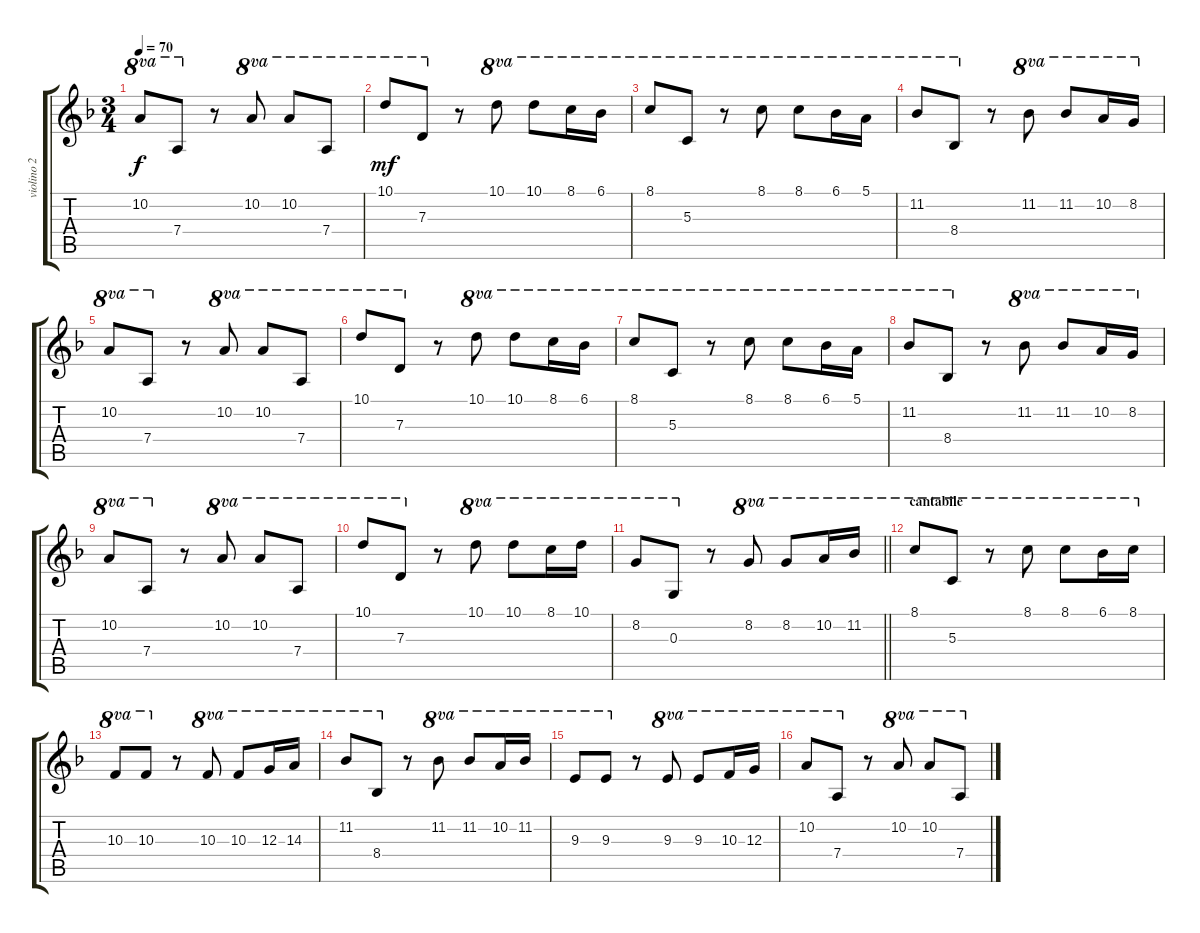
\track ("violino 2" "violino 2") {instrument overdrivenguitar}
\staff {score tabs}
\tuning (E4 B3 G3 D3 A2 E2) {hide}
\ts (3 4)
\tempo 70
\clef g2
\ks dminor
10.2.8{ot 8va dy f} 7.4.8{ot 8va} r.8 10.2.8{ot 8va} 10.2.8{ot 8va} 7.4.8{ot 8va} |
10.1.8{ot 8va dy mf} 7.3.8{ot 8va} r.8 10.1.8{ot 8va} 10.1.8{ot 8va} 8.1.16{ot 8va} 6.1.16{ot 8va} |
8.1.8{ot 8va} 5.3.8{ot 8va} r.8{ot 8va} 8.1.8{ot 8va} 8.1.8{ot 8va} 6.1.16{ot 8va} 5.1.16{ot 8va} |
11.2.8{ot 8va} 8.4.8{ot 8va} r.8 11.2.8{ot 8va} 11.2.8{ot 8va} 10.2.16{ot 8va} 8.2.16{ot 8va} |
10.2.8{ot 8va} 7.4.8{ot 8va} r.8 10.2.8{ot 8va} 10.2.8{ot 8va} 7.4.8{ot 8va} |
10.1.8{ot 8va} 7.3.8{ot 8va} r.8 10.1.8{ot 8va} 10.1.8{ot 8va} 8.1.16{ot 8va} 6.1.16{ot 8va} |
8.1.8{ot 8va} 5.3.8{ot 8va} r.8{ot 8va} 8.1.8{ot 8va} 8.1.8{ot 8va} 6.1.16{ot 8va} 5.1.16{ot 8va} |
11.2.8{ot 8va} 8.4.8{ot 8va} r.8 11.2.8{ot 8va} 11.2.8{ot 8va} 10.2.16{ot 8va} 8.2.16{ot 8va} |
10.2.8{ot 8va} 7.4.8{ot 8va} r.8 10.2.8{ot 8va} 10.2.8{ot 8va} 7.4.8{ot 8va} |
10.1.8{ot 8va} 7.3.8{ot 8va} r.8 10.1.8{ot 8va} 10.1.8{ot 8va} 8.1.16{ot 8va} 10.1.16{ot 8va} |
\barLineRight lightlight
8.2.8{ot 8va} 0.3.8{ot 8va} r.8 8.2.8{ot 8va} 8.2.8{ot 8va} 10.2.16{ot 8va} 11.2.16{ot 8va} |
\section ("" "cantabile")
8.1.8{ot 8va} 5.3.8{ot 8va} r.8{ot 8va} 8.1.8{ot 8va} 8.1.8{ot 8va} 6.1.16{ot 8va} 8.1.16{ot 8va} |
10.3.8{ot 8va} 10.3.8{ot 8va} r.8 10.3.8{ot 8va} 10.3.8{ot 8va} 12.3.16{ot 8va} 14.3.16{ot 8va} |
11.2.8{ot 8va} 8.4.8{ot 8va} r.8 11.2.8{ot 8va} 11.2.8{ot 8va} 10.2.16{ot 8va} 11.2.16{ot 8va} |
9.3.8{ot 8va} 9.3.8{ot 8va} r.8 9.3.8{ot 8va} 9.3.8{ot 8va} 10.3.16{ot 8va} 12.3.16{ot 8va} |
10.2.8{ot 8va} 7.4.8{ot 8va} r.8 10.2.8{ot 8va} 10.2.8{ot 8va} 7.4.8{ot 8va}
